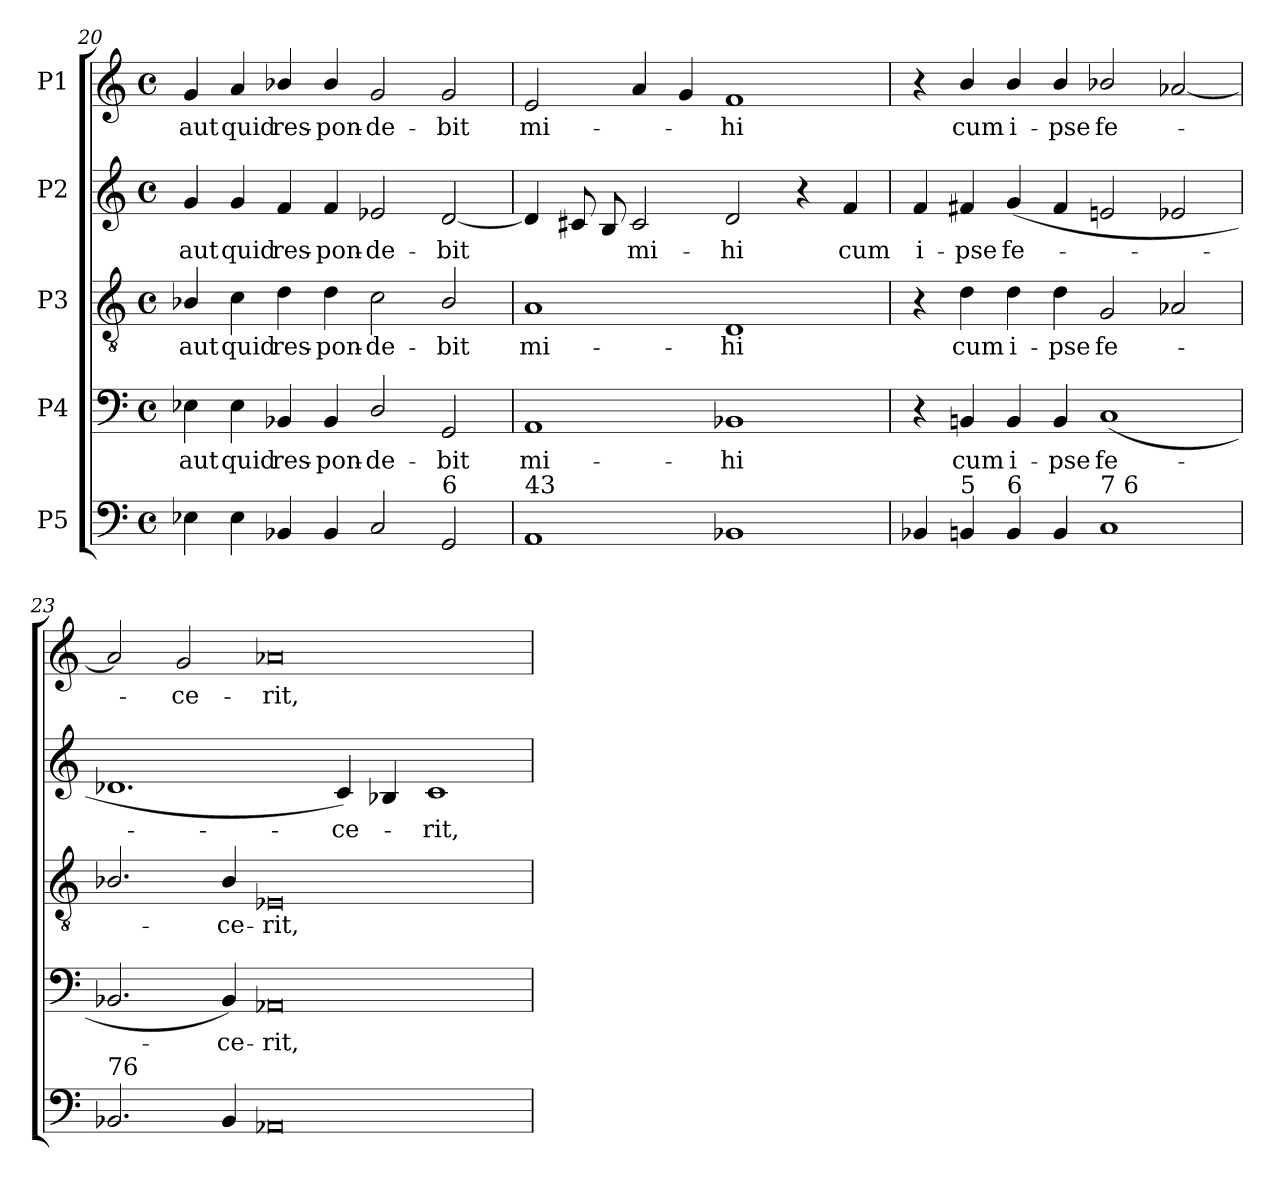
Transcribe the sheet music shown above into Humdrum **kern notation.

**kern	**kern	**text	**kern	**text	**kern	**text	**kern	**text
*part5	*part4	*part4	*part3	*part3	*part2	*part2	*part1	*part1
*staff5	*staff4	*staff4	*staff3	*staff3	*staff2	*staff2	*staff1	*staff1
*I"P5	*I"P4	*	*I"P3	*	*I"P2	*	*I"P1	*
*clefF4	*clefF4	*	*clefGv2	*	*clefG2	*	*clefG2	*
*	*	*	*ITrd7c12	*	*	*	*	*
*k[]	*k[]	*	*k[]	*	*k[]	*	*k[]	*
*C:	*C:	*	*C:	*	*C:	*	*C:	*
*M4/4	*M4/4	*	*M4/4	*	*M4/4	*	*M4/4	*
*met(c)	*met(c)	*	*met(c)	*	*met(c)	*	*met(c)	*
=20	=20	=20	=20	=20	=20	=20	=20	=20
!	!	!LO:LY:b:color=#000000	!	!	!	!	!	!
!	!	!	!	!LO:LY:b:color=#000000	!	!	!	!
!	!	!	!	!	!	!LO:LY:b:color=#000000	!	!
!	!	!	!	!	!	!	!	!LO:LY:b:color=#000000
4E-Xi\	4E-Xi\	aut	4BB-Xi/	aut	4gi/	aut	4gi/	aut
!	!	!LO:LY:b:color=#000000	!	!	!	!	!	!
!	!	!	!	!LO:LY:b:color=#000000	!	!	!	!
!	!	!	!	!	!	!LO:LY:b:color=#000000	!	!
!	!	!	!	!	!	!	!	!LO:LY:b:color=#000000
4E-i\	4E-i\	quid	4Ci\	quid	4gi/	quid	4ai/	quid
!	!	!LO:LY:b:color=#000000	!	!	!	!	!	!
!	!	!	!	!LO:LY:b:color=#000000	!	!	!	!
!	!	!	!	!	!	!LO:LY:b:color=#000000	!	!
!	!	!	!	!	!	!	!	!LO:LY:b:color=#000000
4BB-Xi/	4BB-Xi/	res-	4Di\	res-	4fi/	res-	4b-Xi/	res-
!	!	!LO:LY:b:color=#000000	!	!	!	!	!	!
!	!	!	!	!LO:LY:b:color=#000000	!	!	!	!
!	!	!	!	!	!	!LO:LY:b:color=#000000	!	!
!	!	!	!	!	!	!	!	!LO:LY:b:color=#000000
4BB-i/	4BB-i/	-pon-	4Di\	-pon-	4fi/	-pon-	4b-i/	-pon-
!	!	!LO:LY:b:color=#000000	!	!	!	!	!	!
!	!	!	!	!LO:LY:b:color=#000000	!	!	!	!
!	!	!	!	!	!	!LO:LY:b:color=#000000	!	!
!	!	!	!	!	!	!	!	!LO:LY:b:color=#000000
2Ci/	2Di/	-de-	2Ci\	-de-	2e-Xi/	-de-	2gi/	-de-
!	!	!LO:LY:b:color=#000000	!	!	!	!	!	!
!	!	!	!	!LO:LY:b:color=#000000	!	!	!	!
!	!	!	!	!	!	!LO:LY:b:color=#000000	!	!
!LO:TX:a:t=6	!	!	!	!	!	!	!	!
!	!	!	!	!	!	!	!	!LO:LY:b:color=#000000
2GGi/	2GGi/	-bit	2BB-i/	-bit	[2di/	-bit	2gi/	-bit
=21	=21	=21	=21	=21	=21	=21	=21	=21
!	!	!LO:LY:b:color=#000000	!	!	!	!	!	!
!	!	!	!	!LO:LY:b:color=#000000	!	!	!	!
!LO:TX:a:t=43	!	!	!	!	!	!	!	!
!	!	!	!	!	!	!	!	!LO:LY:b:color=#000000
1AAi	1AAi	mi-	1AAi	mi-	4di/]	.	2ei/	mi-
.	.	.	.	.	8c#Xi/	.	.	.
.	.	.	.	.	8Bi/	.	.	.
!	!	!	!	!	!	!LO:LY:b:color=#000000	!	!
.	.	.	.	.	2c#i/	mi-	4ai/	.
.	.	.	.	.	.	.	4gi/	.
!	!	!LO:LY:b:color=#000000	!	!	!	!	!	!
!	!	!	!	!LO:LY:b:color=#000000	!	!	!	!
!	!	!	!	!	!	!LO:LY:b:color=#000000	!	!
!	!	!	!	!	!	!	!	!LO:LY:b:color=#000000
1BB-Xi	1BB-Xi	-hi	1DDi	-hi	2di/	-hi	1fi	-hi
.	.	.	.	.	4r	.	.	.
!	!	!	!	!	!	!LO:LY:b:color=#000000	!	!
.	.	.	.	.	4fi/	cum	.	.
!!LO:PB:g=z
=22	=22	=22	=22	=22	=22	=22	=22	=22
!	!	!	!	!	!	!LO:LY:b:color=#000000	!	!
4BB-Xi/	4r	.	4r	.	4fi/	i-	4r	.
!	!	!LO:LY:b:color=#000000	!	!	!	!	!	!
!	!	!	!	!LO:LY:b:color=#000000	!	!	!	!
!	!	!	!	!	!	!LO:LY:b:color=#000000	!	!
!LO:TX:a:t=5	!	!	!	!	!	!	!	!
!	!	!	!	!	!	!	!	!LO:LY:b:color=#000000
4BBni/	4BBni/	cum	4Di\	cum	4f#Xi/	-pse	4bi/	cum
!	!	!LO:LY:b:color=#000000	!	!	!	!	!	!
!	!	!	!	!LO:LY:b:color=#000000	!	!	!	!
!	!	!	!	!	!	!LO:LY:b:color=#000000	!	!
!LO:TX:a:t=6	!	!	!	!	!	!	!	!
!	!	!	!	!	!	!	!	!LO:LY:b:color=#000000
4BBi/	4BBi/	i-	4Di\	i-	(4gi/	fe-	4bi/	i-
!	!	!LO:LY:b:color=#000000	!	!	!	!	!	!
!	!	!	!	!LO:LY:b:color=#000000	!	!	!	!
!	!	!	!	!	!	!	!	!LO:LY:b:color=#000000
4BBi/	4BBi/	-pse	4Di\	-pse	4f#i/	.	4bi/	-pse
!	!	!LO:LY:b:color=#000000	!	!	!	!	!	!
!	!	!	!	!LO:LY:b:color=#000000	!	!	!	!
!LO:TX:a:t=7  6	!	!	!	!	!	!	!	!
!	!	!	!	!	!	!	!	!LO:LY:b:color=#000000
1Ci	(1Ci	fe-	2GGi/	fe-	2eni/	.	2b-Xi/	fe-
.	.	.	2AA-Xi/	.	2e-Xi/	.	[2a-Xi/	.
=23	=23	=23	=23	=23	=23	=23	=23	=23
!LO:TX:a:t=76	!	!	!	!	!	!	!	!
2.BB-Xi/	2.BB-Xi/	.	2.BB-Xi/	.	1.d-Xi	.	2a-i/]	.
!	!	!	!	!	!	!	!	!LO:LY:b:color=#000000
.	.	.	.	.	.	.	2gi/	-ce-
!	!	!LO:LY:b:color=#000000	!	!	!	!	!	!
!	!	!	!	!LO:LY:b:color=#000000	!	!	!	!
4BB-i/	4BB-i/)	-ce-	4BB-i/	-ce-	.	.	.	.
!	!	!LO:LY:b:color=#000000	!	!	!	!	!	!
!	!	!	!	!LO:LY:b:color=#000000	!	!	!	!
!	!	!	!	!	!	!	!	!LO:LY:b:color=#000000
0AA-Xi	0AA-Xi	-rit,	0EE-Xi	-rit,	.	.	0a-Xi	-rit,
!	!	!	!	!	!	!LO:LY:b:color=#000000	!	!
.	.	.	.	.	4ci/)	-ce-	.	.
.	.	.	.	.	4B-Xi/	.	.	.
!	!	!	!	!	!	!LO:LY:b:color=#000000	!	!
.	.	.	.	.	1ci	-rit,	.	.
=	=	=	=	=	=	=	=	=
*-	*-	*-	*-	*-	*-	*-	*-	*-
